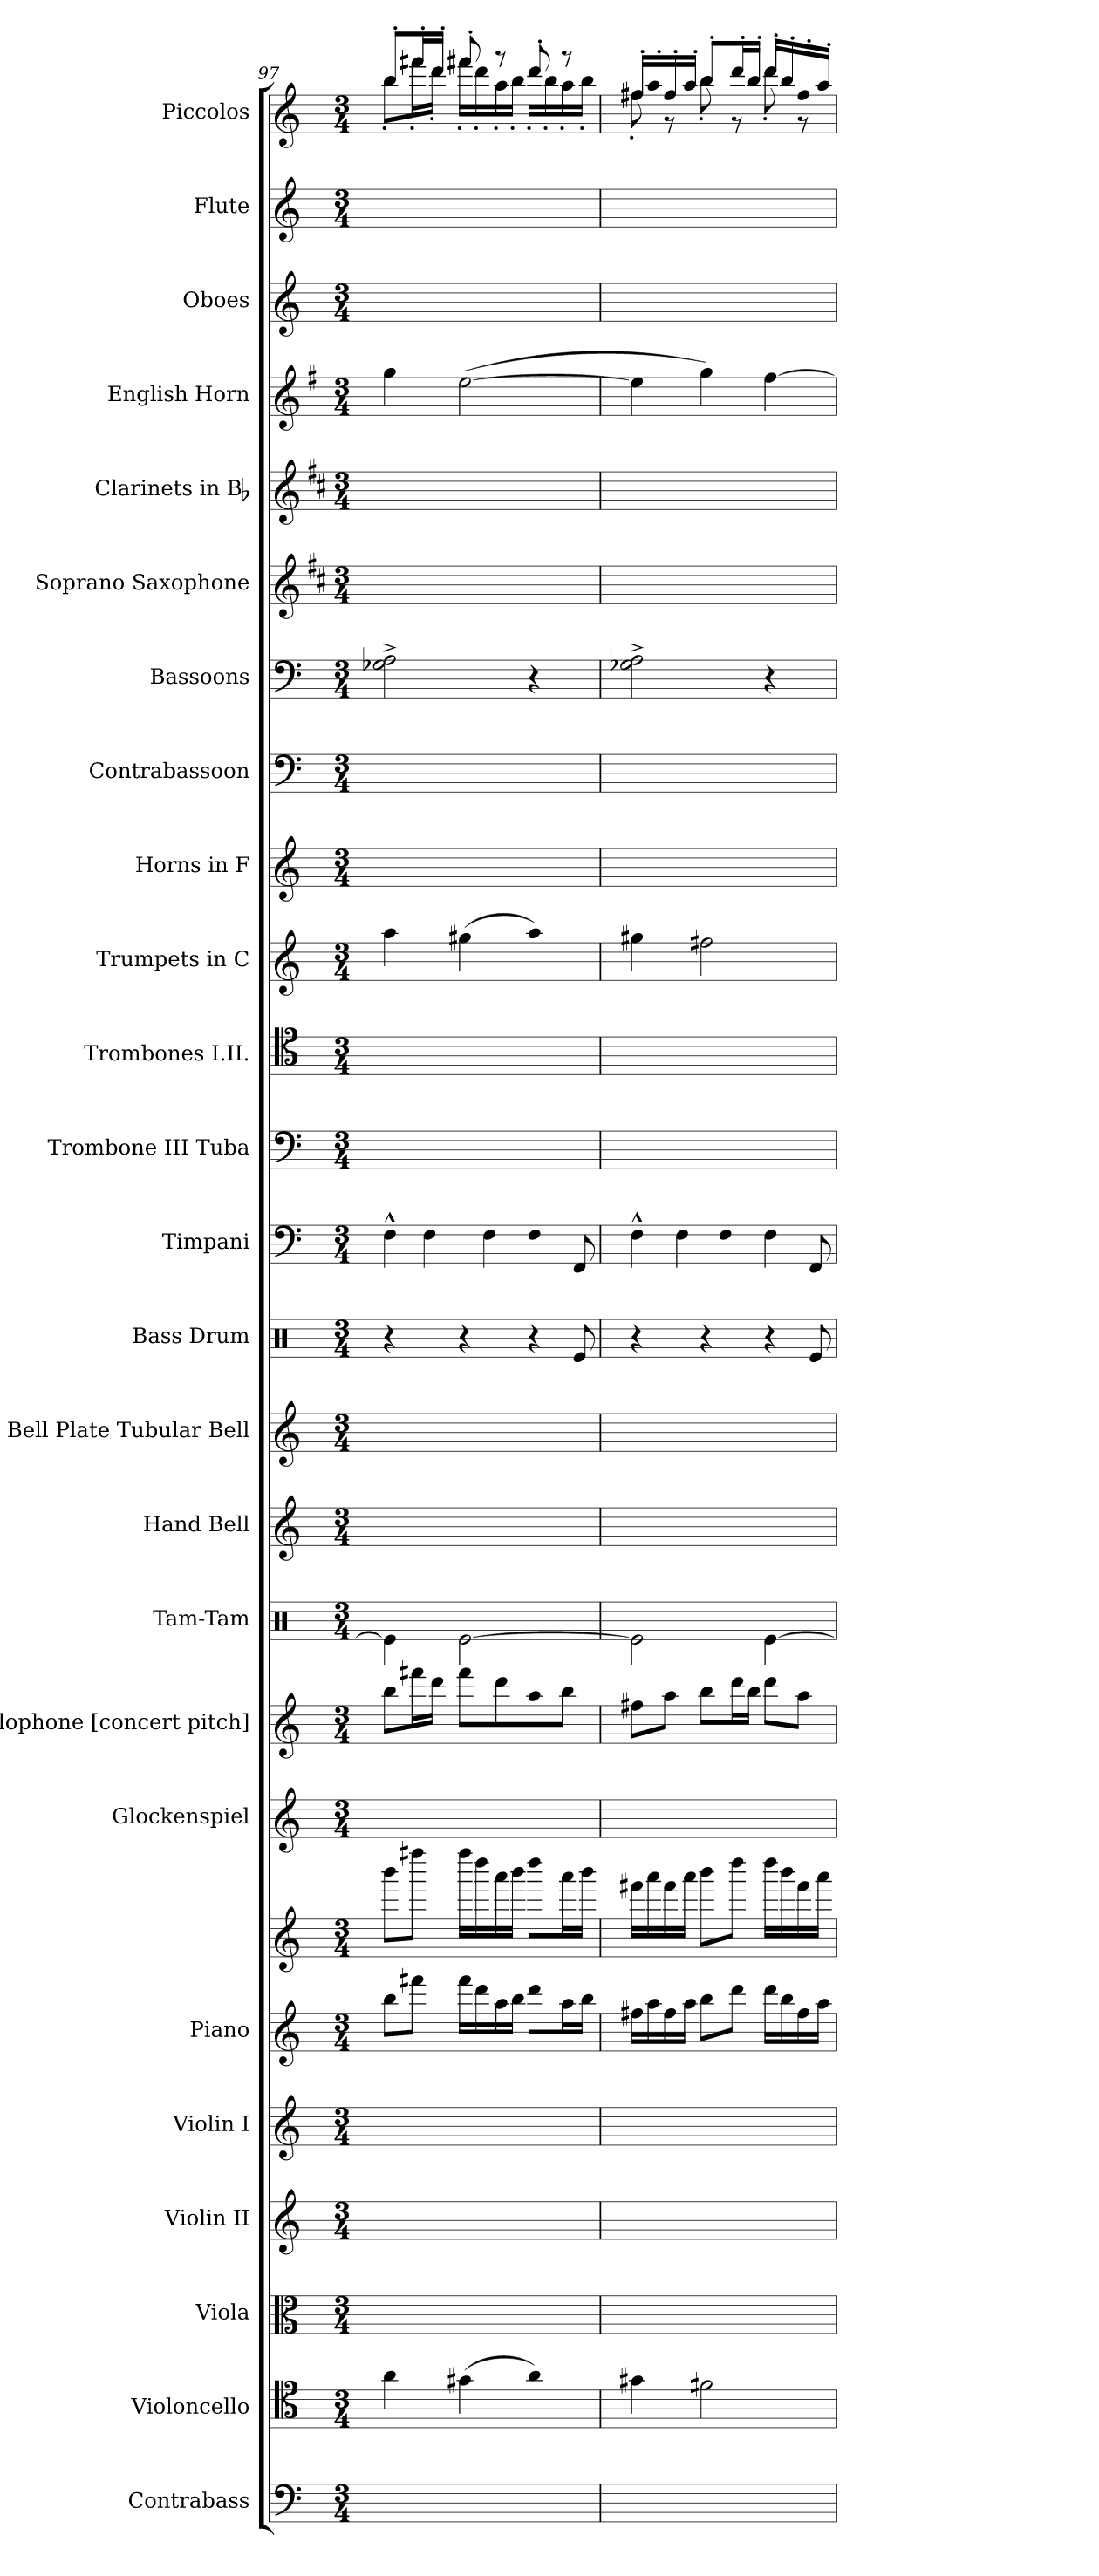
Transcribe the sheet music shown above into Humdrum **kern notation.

**kern	**kern	**kern	**kern	**kern	**kern	**kern	**kern	**kern	**kern	**kern	**kern	**kern	**kern	**kern	**kern	**kern	**kern	**kern	**kern	**kern	**kern	**kern	**kern	**kern	**kern
*part25	*part24	*part23	*part22	*part21	*part20	*part20	*part19	*part18	*part17	*part16	*part15	*part14	*part13	*part12	*part11	*part10	*part9	*part8	*part7	*part6	*part5	*part4	*part3	*part2	*part1
*staff26	*staff25	*staff24	*staff23	*staff22	*staff21	*staff20	*staff19	*staff18	*staff17	*staff16	*staff15	*staff14	*staff13	*staff12	*staff11	*staff10	*staff9	*staff8	*staff7	*staff6	*staff5	*staff4	*staff3	*staff2	*staff1
*I"Contrabass	*I"Violoncello	*I"Viola	*I"Violin II	*I"Violin I	*I"Piano	*	*I"Glockenspiel	*I"Xylophone [concert pitch]	*I"Tam-Tam	*I"Hand Bell	*I"Bell Plate Tubular Bell	*I"Bass Drum	*I"Timpani	*I"Trombone III Tuba	*I"Trombones I.II.	*I"Trumpets in C	*I"Horns in F	*I"Contrabassoon	*I"Bassoons	*I"Soprano Saxophone	*I"Clarinets in Bb	*I"English Horn	*I"Oboes	*I"Flute	*I"Piccolos
*I'Cb.	*I'Vc.	*I'Vla.	*I'Vln. II	*I'Vln. I	*I'Pno	*	*I'Glock.	*I'Xyl.	*	*	*	*I'B. D.	*I'Timp.	*I'Tbn.	*I'Tbn.	*	*I'Hn.	*I'Cbsn.	*I'Bsn.	*I'Sop. Sax.	*I'Cl.	*	*I'Ob.	*I'Fl.	*I'Picc.
*clefF4	*clefC4	*clefC3	*clefG2	*clefG2	*clefG2	*clefG2	*clefG2	*clefG2	*clefX	*clefG2	*clefG2	*clefX	*clefF4	*clefF4	*clefC4	*clefG2	*clefG2	*clefF4	*clefF4	*clefG2	*clefG2	*clefG2	*clefG2	*clefG2	*clefG2
*ITrd7c12	*	*	*	*	*	*	*ITrd-14c-24	*	*	*	*	*	*	*	*	*	*ITrd4c7	*ITrd7c12	*	*ITrd1c2	*ITrd1c2	*ITrd4c7	*	*	*ITrd-7c-12
*k[]	*k[]	*k[]	*k[]	*k[]	*k[]	*k[]	*k[]	*k[]	*k[]	*k[]	*k[]	*k[]	*k[]	*k[]	*k[]	*k[]	*k[b-]	*k[]	*k[]	*k[]	*k[]	*k[]	*k[]	*k[]	*k[]
*M3/4	*M3/4	*M3/4	*M3/4	*M3/4	*M3/4	*M3/4	*M3/4	*M3/4	*M3/4	*M3/4	*M3/4	*M3/4	*M3/4	*M3/4	*M3/4	*M3/4	*M3/4	*M3/4	*M3/4	*M3/4	*M3/4	*M3/4	*M3/4	*M3/4	*M3/4
*	*	*	*	*	*	*	*	*	*	*	*	*	*Xtuplet	*	*	*	*	*	*	*	*	*	*	*	*
=97	=97	=97	=97	=97	=97	=97	=97	=97	=97	=97	=97	=97	=97	=97	=97	=97	=97	=97	=97	=97	=97	=97	=97	=97	=97
*	*	*	*	*	*	*	*	*	*	*	*	*	*	*	*	*	*	*	*	*	*	*	*	*	*^
4ryy	4a	4ryy	4ryy	4ryy	8bbL	8bbbL	4%3ryy	8bbL	4Re\]	2ryy	2.ryy	4r	6F^^	4ryy	4ryy	4aa	4%3ryy	4ryy	2G-X^ 2A^	4%3ryy	4%3ryy	4cc	4%3ryy	4%3ryy	8bbb'L	8bbb'L
.	.	.	.	.	8fff#XJ	8ffff#XJ	.	16fff#XL	.	.	.	.	.	.	.	.	.	.	.	.	.	.	.	.	16ffff#X'L	16ffff#X'L
.	.	.	.	.	.	.	.	.	.	.	.	.	6F	.	.	.	.	.	.	.	.	.	.	.	.	.
.	.	.	.	.	.	.	.	16dddJJ	.	.	.	.	.	.	.	.	.	.	.	.	.	.	.	.	16dddd'JJ	16dddd'JJ
4ryy	(4g#X	2ryy	2ryy	2ryy	16fff#LL	16ffff#LL	.	8fff#L	[2Re\	.	.	4r	.	2ryy	2ryy	(4gg#X	.	2ryy	.	.	.	([2a	.	.	8ffff#X'	16ffff#X'LL
.	.	.	.	.	16ddd	16dddd	.	.	.	.	.	.	.	.	.	.	.	.	.	.	.	.	.	.	.	16dddd'
.	.	.	.	.	.	.	.	.	.	.	.	.	6F	.	.	.	.	.	.	.	.	.	.	.	.	.
.	.	.	.	.	16aa	16aaa	.	8ddd	.	.	.	.	.	.	.	.	.	.	.	.	.	.	.	.	8r	16aaa'
.	.	.	.	.	16bbJJ	16bbbJJ	.	.	.	.	.	.	.	.	.	.	.	.	.	.	.	.	.	.	.	16bbb'JJ
*	*	*	*	*	*	*	*	*	*	*	*	*Xtuplet	*	*	*	*	*	*	*	*	*	*	*	*	*	*
8ryy	4a)	.	.	.	8dddL	8ddddL	.	8aa	.	4ryy	.	6r	6F	.	.	4aa)	.	.	4r	.	.	.	.	.	8dddd'	16dddd'LL
.	.	.	.	.	.	.	.	.	.	.	.	.	.	.	.	.	.	.	.	.	.	.	.	.	.	16bbb'
8ryy	.	.	.	.	16aaL	16aaaL	.	8bbJ	.	.	.	.	.	.	.	.	.	.	.	.	.	.	.	.	8r	16aaa'
.	.	.	.	.	.	.	.	.	.	.	.	12Re/	12FF	.	.	.	.	.	.	.	.	.	.	.	.	.
.	.	.	.	.	16bbJJ	16bbbJJ	.	.	.	.	.	.	.	.	.	.	.	.	.	.	.	.	.	.	.	16bbb'JJ
=98	=98	=98	=98	=98	=98	=98	=98	=98	=98	=98	=98	=98	=98	=98	=98	=98	=98	=98	=98	=98	=98	=98	=98	=98	=98	=98
4ryy	4g#X	4ryy	4ryy	4ryy	16ff#XLL	16fff#XLL	4%3ryy	8ff#XL	2Re\]	2ryy	2.ryy	4r	6F^^	4ryy	4ryy	4gg#X	4%3ryy	4ryy	2G-X^ 2A^	4%3ryy	4%3ryy	4a]	4%3ryy	4%3ryy	16fff#X'LL	8fff#X'
.	.	.	.	.	16aa	16aaa	.	.	.	.	.	.	.	.	.	.	.	.	.	.	.	.	.	.	16aaa'	.
.	.	.	.	.	16ff#	16fff#	.	8aaJ	.	.	.	.	.	.	.	.	.	.	.	.	.	.	.	.	16fff#'	8r
.	.	.	.	.	.	.	.	.	.	.	.	.	6F	.	.	.	.	.	.	.	.	.	.	.	.	.
.	.	.	.	.	16aaJJ	16aaaJJ	.	.	.	.	.	.	.	.	.	.	.	.	.	.	.	.	.	.	16aaa'JJ	.
4ryy	2f#X	4ryy	4ryy	4ryy	8bbL	8bbbL	.	8bbL	.	.	.	4r	.	4ryy	4ryy	2ff#X	.	4ryy	.	.	.	4cc)	.	.	8bbb'L	8bbb'
.	.	.	.	.	.	.	.	.	.	.	.	.	6F	.	.	.	.	.	.	.	.	.	.	.	.	.
.	.	.	.	.	8dddJ	8ddddJ	.	16dddL	.	.	.	.	.	.	.	.	.	.	.	.	.	.	.	.	16dddd'L	8r
.	.	.	.	.	.	.	.	16bbJJ	.	.	.	.	.	.	.	.	.	.	.	.	.	.	.	.	16bbb'JJ	.
4ryy	.	4ryy	4ryy	4ryy	16dddLL	16ddddLL	.	8dddL	[4Re\	4ryy	.	6r	6F	4ryy	4ryy	.	.	4ryy	4r	.	.	[4b	.	.	16dddd'LL	8dddd'
.	.	.	.	.	16bb	16bbb	.	.	.	.	.	.	.	.	.	.	.	.	.	.	.	.	.	.	16bbb'	.
.	.	.	.	.	16ff#	16fff#	.	8aaJ	.	.	.	.	.	.	.	.	.	.	.	.	.	.	.	.	16fff#'	8r
.	.	.	.	.	.	.	.	.	.	.	.	12Re/	12FF	.	.	.	.	.	.	.	.	.	.	.	.	.
.	.	.	.	.	16aaJJ	16aaaJJ	.	.	.	.	.	.	.	.	.	.	.	.	.	.	.	.	.	.	16aaa'JJ	.
*	*	*	*	*	*	*	*	*	*	*	*	*	*	*	*	*	*	*	*	*	*	*	*	*	*v	*v
=	=	=	=	=	=	=	=	=	=	=	=	=	=	=	=	=	=	=	=	=	=	=	=	=	=
*-	*-	*-	*-	*-	*-	*-	*-	*-	*-	*-	*-	*-	*-	*-	*-	*-	*-	*-	*-	*-	*-	*-	*-	*-	*-
